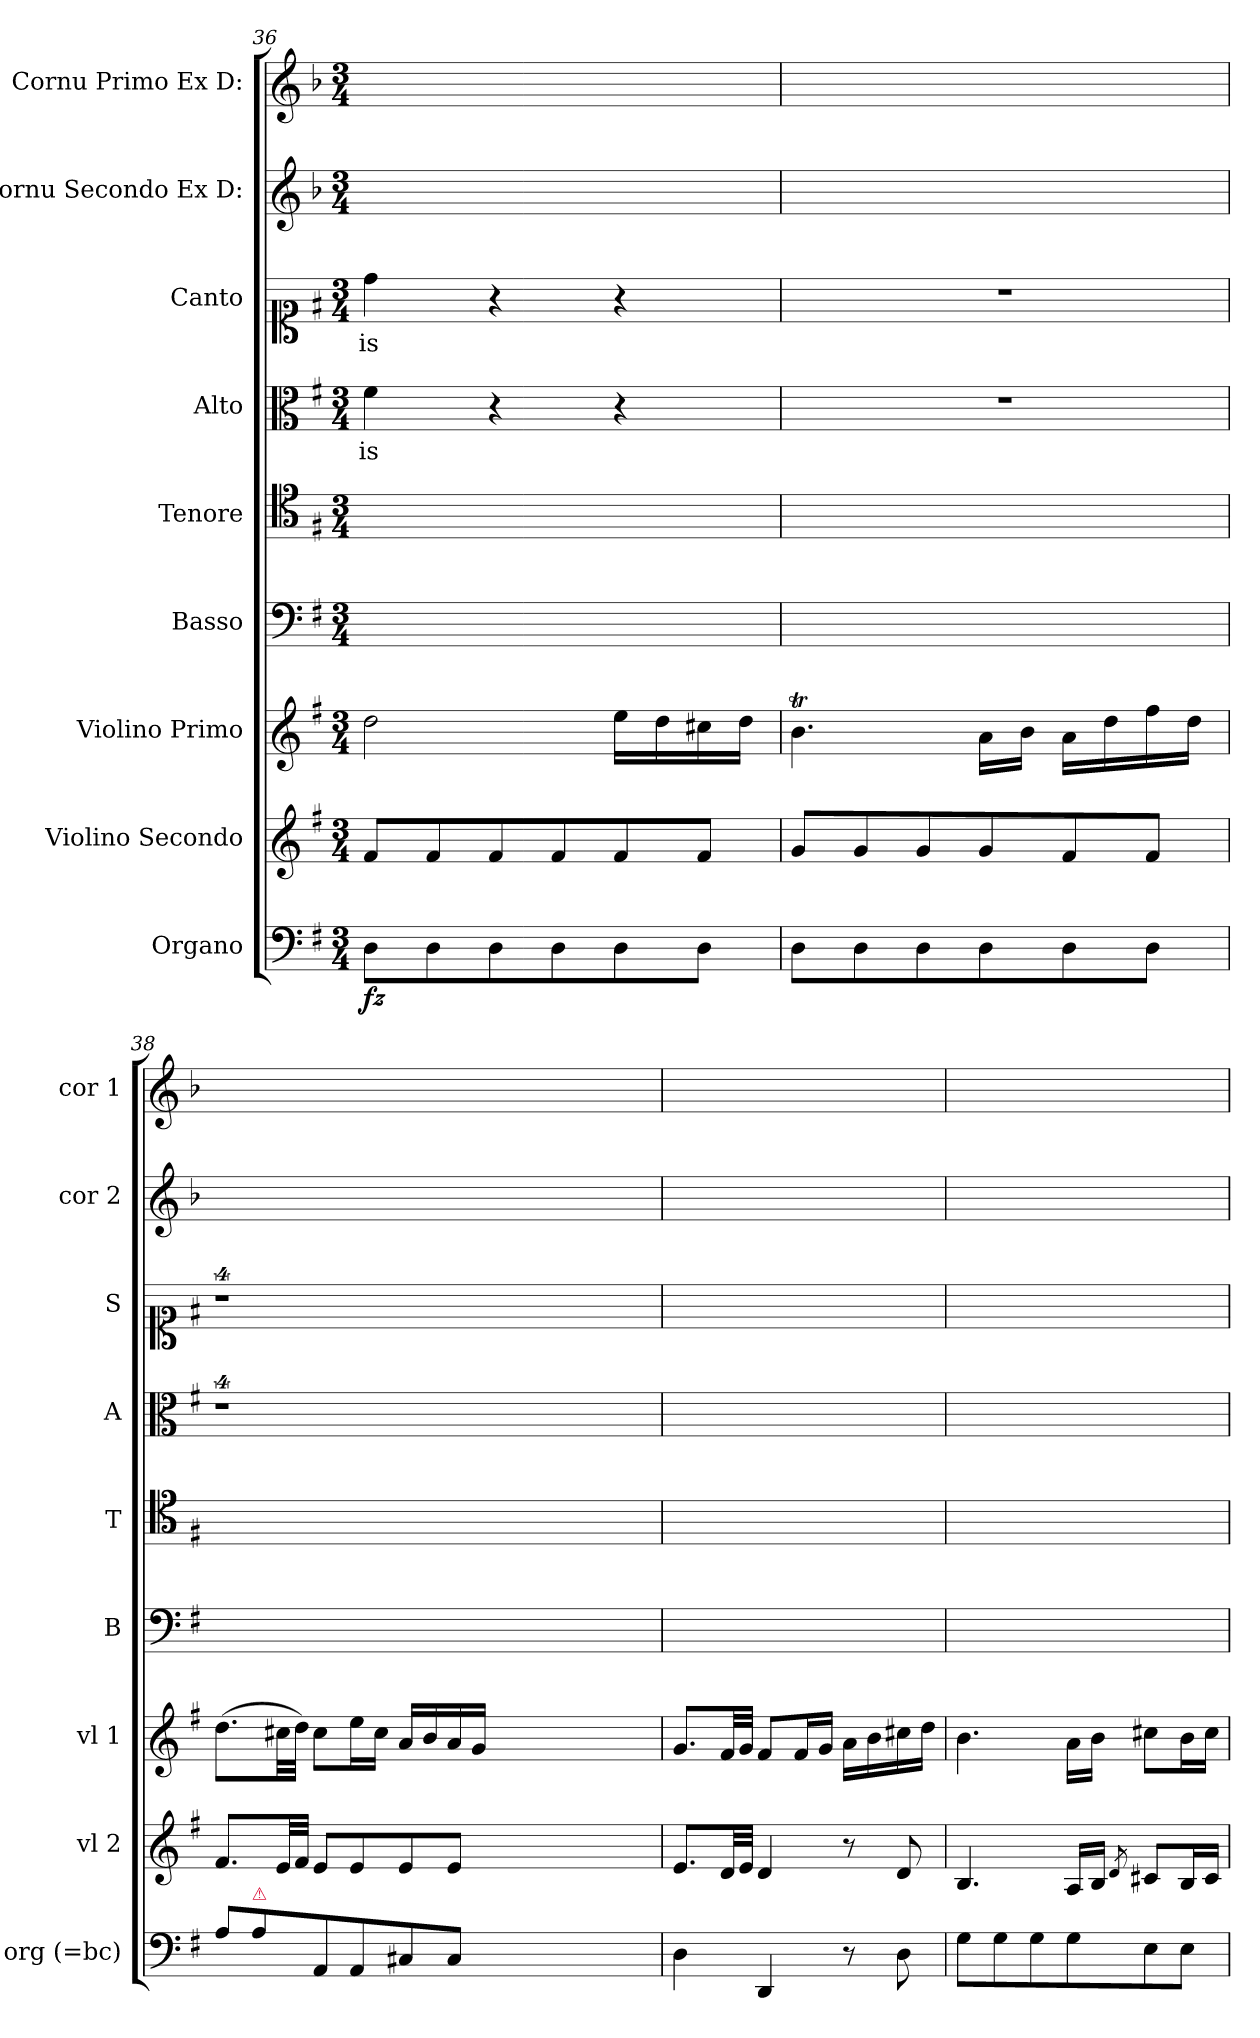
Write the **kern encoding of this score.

**kern	**dynam	**kern	**dynam	**kern	**dynam	**kern	**kern	**kern	**text	**kern	**text	**kern	**kern
*part9	*part9	*part8	*part8	*part7	*part7	*part6	*part5	*part4	*part4	*part3	*part3	*part2	*part1
*staff9	*staff9	*staff8	*staff8	*staff7	*staff7	*staff6	*staff5	*staff4	*staff4	*staff3	*staff3	*staff2	*staff1
*I"Organo	*	*I"Violino Secondo	*	*I"Violino Primo	*	*I"Basso	*I"Tenore	*I"Alto	*	*I"Canto	*	*I"Cornu Secondo Ex D:	*I"Cornu Primo Ex D:
*I'org (=bc)	*	*I'vl 2	*	*I'vl 1	*	*I'B	*I'T	*I'A	*	*I'S	*	*I'cor 2	*I'cor 1
*clefF4	*	*clefG2	*	*clefG2	*	*clefF4	*clefC4	*clefC3	*	*clefC1	*	*clefG2	*clefG2
*	*	*	*	*	*	*	*	*	*	*	*	*ITrd-1c-2	*ITrd-1c-2
*k[f#]	*	*k[f#]	*	*k[f#]	*	*k[f#]	*k[f#]	*k[f#]	*	*k[f#]	*	*k[f#]	*k[f#]
*G:	*	*G:	*	*G:	*	*G:	*G:	*G:	*	*G:	*	*G:	*G:
*M3/4	*	*M3/4	*	*M3/4	*	*M3/4	*M3/4	*M3/4	*	*M3/4	*	*M3/4	*M3/4
=36	=36	=36	=36	=36	=36	=36	=36	=36	=36	=36	=36	=36	=36
!	!	!	!LO:DY:a:rj	!	!LO:DY:a	!	!	!	!	!	!	!	!
8D\L	fz	8f#/L	f&colon;	2dd\	f&colon;	2.ryy	2.ryy	4f#\	-is	4dd\	-is	2.ryy	2.ryy
8D\	.	8f#/	.	.	.	.	.	.	.	.	.	.	.
8D\	.	8f#/	.	.	.	.	.	4r	.	4r	.	.	.
8D\	.	8f#/	.	.	.	.	.	.	.	.	.	.	.
8D\	.	8f#/	.	16ee\LL	.	.	.	4r	.	4r	.	.	.
.	.	.	.	16dd\	.	.	.	.	.	.	.	.	.
8D\J	.	8f#/J	.	16cc#X\	.	.	.	.	.	.	.	.	.
.	.	.	.	16dd\JJ	.	.	.	.	.	.	.	.	.
=37	=37	=37	=37	=37	=37	=37	=37	=37	=37	=37	=37	=37	=37
8D\L	.	8g/L	.	4.bt\	.	2.ryy	2.ryy	2.r	.	2.r	.	2.ryy	2.ryy
8D\	.	8g/	.	.	.	.	.	.	.	.	.	.	.
8D\	.	8g/	.	.	.	.	.	.	.	.	.	.	.
8D\	.	8g/	.	16a\LL	.	.	.	.	.	.	.	.	.
.	.	.	.	16b\JJ	.	.	.	.	.	.	.	.	.
8D\	.	8f#/	.	16a\LL	.	.	.	.	.	.	.	.	.
.	.	.	.	16dd\	.	.	.	.	.	.	.	.	.
8D\J	.	8f#/J	.	16ff#\	.	.	.	.	.	.	.	.	.
.	.	.	.	16dd\JJ	.	.	.	.	.	.	.	.	.
=38	=38	=38	=38	=38	=38	=38	=38	=38	=38	=38	=38	=38	=38
8A\L	.	8.f#/L	.	(8.dd\L	.	2.ryy	2.ryy	4%9r	.	4%9r	.	2.ryy	2.ryy
!LO:TX:a:color=crimson:t=⚠	!	!	!	!	!	!	!	!	!	!	!	!	!
8A\	.	.	.	.	.	.	.	.	.	.	.	.	.
.	.	32e/LL	.	32cc#X\LL	.	.	.	.	.	.	.	.	.
.	.	32f#/JJJ	.	32dd\JJJ)	.	.	.	.	.	.	.	.	.
8AA/	.	8e/L	.	8cc#\L	.	.	.	.	.	.	.	.	.
8AA/	.	8e/	.	16ee\L	.	.	.	.	.	.	.	.	.
.	.	.	.	16cc#\JJ	.	.	.	.	.	.	.	.	.
8C#X/	.	8e/	.	16a/LL	.	.	.	.	.	.	.	.	.
.	.	.	.	16b/	.	.	.	.	.	.	.	.	.
8C#/J	.	8e/J	.	16a/	.	.	.	.	.	.	.	.	.
.	.	.	.	16g/JJ	.	.	.	.	.	.	.	.	.
1.ryy	.	1.ryy	.	1.ryy	.	1.ryy	1.ryy	.	.	.	.	1.ryy	1.ryy
=39	=39	=39	=39	=39	=39	=39	=39	=39	=39	=39	=39	=39	=39
4D\	.	8.e/L	.	8.g/L	.	2.ryy	2.ryy	2.ryy	.	2.ryy	.	2.ryy	2.ryy
.	.	32d/LL	.	32f#/LL	.	.	.	.	.	.	.	.	.
.	.	32e/JJJ	.	32g/JJJ	.	.	.	.	.	.	.	.	.
4DD/	.	4d/	.	8f#/L	.	.	.	.	.	.	.	.	.
.	.	.	.	16f#/L	.	.	.	.	.	.	.	.	.
.	.	.	.	16g/JJ	.	.	.	.	.	.	.	.	.
8r	.	8r	.	16a\LL	.	.	.	.	.	.	.	.	.
.	.	.	.	16b\	.	.	.	.	.	.	.	.	.
8D\	.	8d/	.	16cc#X\	.	.	.	.	.	.	.	.	.
.	.	.	.	16dd\JJ	.	.	.	.	.	.	.	.	.
=40	=40	=40	=40	=40	=40	=40	=40	=40	=40	=40	=40	=40	=40
8G\L	.	4.B/	.	4.b\	.	2.ryy	2.ryy	2.ryy	.	2.ryy	.	2.ryy	2.ryy
8G\	.	.	.	.	.	.	.	.	.	.	.	.	.
8G\	.	.	.	.	.	.	.	.	.	.	.	.	.
8G\	.	16A/LL	.	16a\LL	.	.	.	.	.	.	.	.	.
.	.	16B/JJ	.	16b\JJ	.	.	.	.	.	.	.	.	.
.	.	8qd/	.	.	.	.	.	.	.	.	.	.	.
8E\	.	8c#X/L	.	8cc#X\L	.	.	.	.	.	.	.	.	.
8E\J	.	16B/L	.	16b\L	.	.	.	.	.	.	.	.	.
.	.	16c#/JJ	.	16cc#\JJ	.	.	.	.	.	.	.	.	.
=	=	=	=	=	=	=	=	=	=	=	=	=	=
*-	*-	*-	*-	*-	*-	*-	*-	*-	*-	*-	*-	*-	*-
